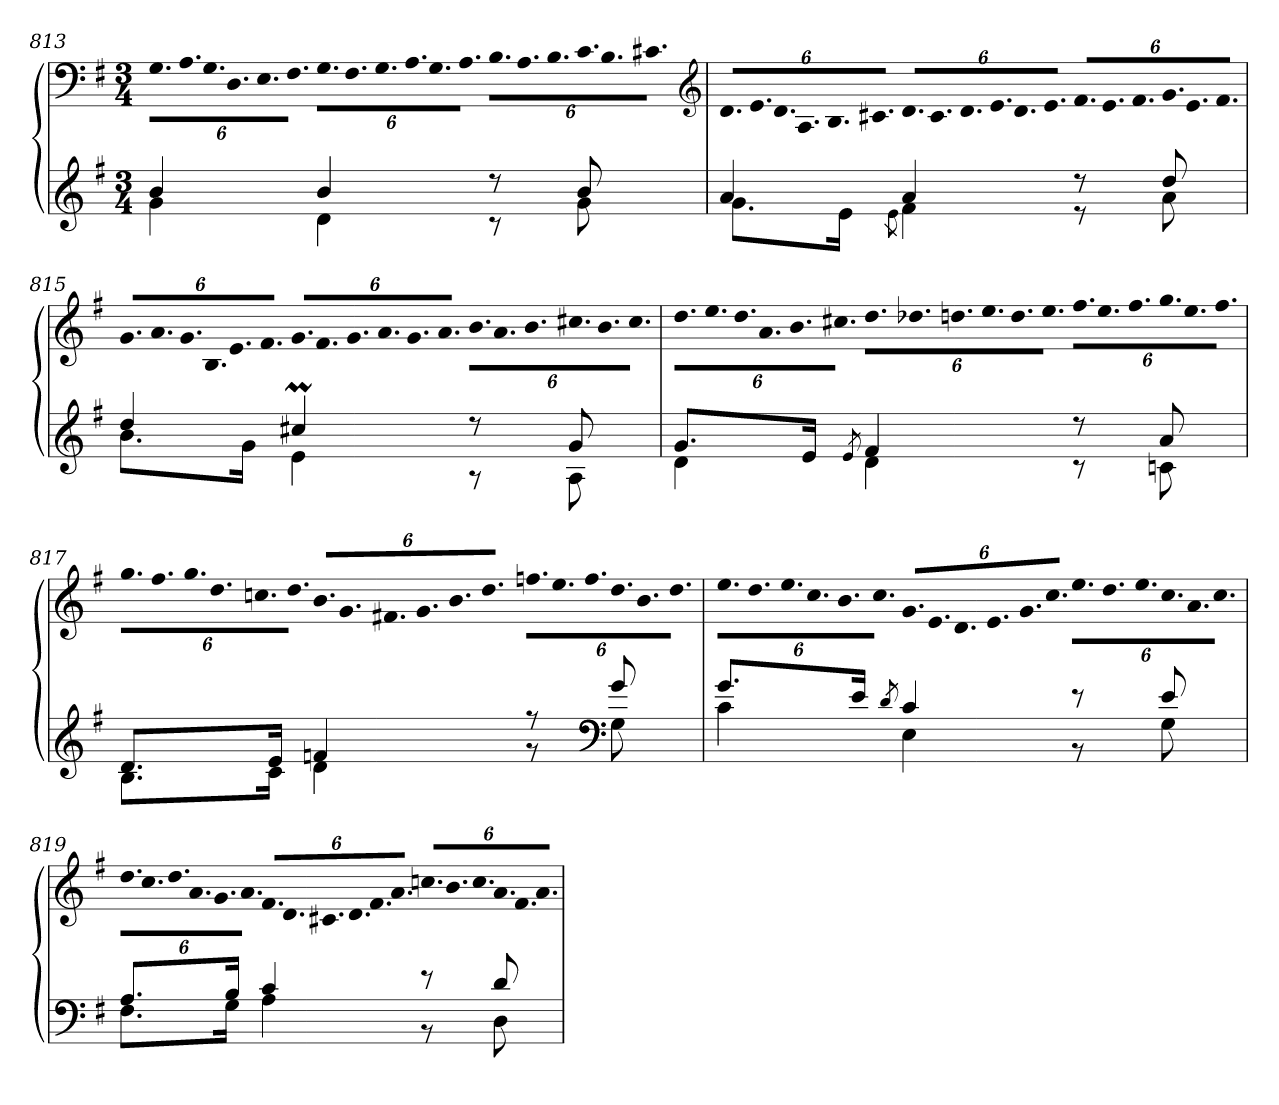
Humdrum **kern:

**kern	**kern
*part1	*part1
*staff2	*staff1
!!LO:PB:g=z
*clefG2	*clefF4
*k[f#]	*k[f#]
*G:	*G:
*M3/4	*M3/4
*MM100	*MM100
=813	=813
*^	*
!	!	!LO:N:vis=32.
4b/	4g\	24G\LL
!	!	!LO:N:vis=32.
.	.	24A\
!	!	!LO:N:vis=32.
.	.	24G\
!	!	!LO:N:vis=32.
.	.	24D\
!	!	!LO:N:vis=32.
.	.	24E\
!	!	!LO:N:vis=32.
.	.	24F#\JJ
!	!	!LO:N:vis=32.
4b/	4d\	24G\LL
!	!	!LO:N:vis=32.
.	.	24F#\
!	!	!LO:N:vis=32.
.	.	24G\
!	!	!LO:N:vis=32.
.	.	24A\
!	!	!LO:N:vis=32.
.	.	24G\
!	!	!LO:N:vis=32.
.	.	24A\JJ
!	!	!LO:N:vis=32.
8r	8r	24B\LL
!	!	!LO:N:vis=32.
.	.	24A\
!	!	!LO:N:vis=32.
.	.	24B\
!	!	!LO:N:vis=32.
8b/	8g\	24c\
!	!	!LO:N:vis=32.
.	.	24B\
!	!	!LO:N:vis=32.
.	.	24c#X\JJ
*	*	*clefG2
=814	=814	=814
!	!	!LO:N:vis=32.
4a/	8.g\L	24d/LL
!	!	!LO:N:vis=32.
.	.	24e/
!	!	!LO:N:vis=32.
.	.	24d/
!	!	!LO:N:vis=32.
.	.	24A/
!	!	!LO:N:vis=32.
.	.	24B/
.	16e\Jk	.
!	!	!LO:N:vis=32.
.	.	24c#X/JJ
.	8qe\	.
!	!	!LO:N:vis=32.
4a/	4f#\	24d/LL
!	!	!LO:N:vis=32.
.	.	24c#/
!	!	!LO:N:vis=32.
.	.	24d/
!	!	!LO:N:vis=32.
.	.	24e/
!	!	!LO:N:vis=32.
.	.	24d/
!	!	!LO:N:vis=32.
.	.	24e/JJ
!	!	!LO:N:vis=32.
8r	8r	24f#/LL
!	!	!LO:N:vis=32.
.	.	24e/
!	!	!LO:N:vis=32.
.	.	24f#/
!	!	!LO:N:vis=32.
8dd/	8a\	24g/
!	!	!LO:N:vis=32.
.	.	24e/
!	!	!LO:N:vis=32.
.	.	24f#/JJ
!!LO:LB:g=z
=815	=815	=815
!	!	!LO:N:vis=32.
4dd/	8.b\L	24g/LL
!	!	!LO:N:vis=32.
.	.	24a/
!	!	!LO:N:vis=32.
.	.	24g/
!	!	!LO:N:vis=32.
.	.	24B/
!	!	!LO:N:vis=32.
.	.	24e/
.	16g\Jk	.
!	!	!LO:N:vis=32.
.	.	24f#/JJ
!	!	!LO:N:vis=32.
4cc#Xm/	4e\	24g/LL
!	!	!LO:N:vis=32.
.	.	24f#/
!	!	!LO:N:vis=32.
.	.	24g/
!	!	!LO:N:vis=32.
.	.	24a/
!	!	!LO:N:vis=32.
.	.	24g/
!	!	!LO:N:vis=32.
.	.	24a/JJ
!	!	!LO:N:vis=32.
8r	8r	24b\LL
!	!	!LO:N:vis=32.
.	.	24a\
!	!	!LO:N:vis=32.
.	.	24b\
!	!	!LO:N:vis=32.
8g/	8A\	24cc#X\
!	!	!LO:N:vis=32.
.	.	24b\
!	!	!LO:N:vis=32.
.	.	24cc#\JJ
=816	=816	=816
!	!	!LO:N:vis=32.
8.g/L	4d\	24dd\LL
!	!	!LO:N:vis=32.
.	.	24ee\
!	!	!LO:N:vis=32.
.	.	24dd\
!	!	!LO:N:vis=32.
.	.	24a\
!	!	!LO:N:vis=32.
.	.	24b\
16e/Jk	.	.
!	!	!LO:N:vis=32.
.	.	24cc#X\JJ
8qe/	.	.
!	!	!LO:N:vis=32.
4f#/	4d\	24dd\LL
!	!	!LO:N:vis=32.
.	.	24dd-X\
!	!	!LO:N:vis=32.
.	.	24ddn\
!	!	!LO:N:vis=32.
.	.	24ee\
!	!	!LO:N:vis=32.
.	.	24dd\
!	!	!LO:N:vis=32.
.	.	24ee\JJ
!	!	!LO:N:vis=32.
8r	8r	24ff#\LL
!	!	!LO:N:vis=32.
.	.	24ee\
!	!	!LO:N:vis=32.
.	.	24ff#\
!	!	!LO:N:vis=32.
8a/	8cn\	24gg\
!	!	!LO:N:vis=32.
.	.	24ee\
!	!	!LO:N:vis=32.
.	.	24ff#\JJ
=817	=817	=817
!	!	!LO:N:vis=32.
8.d/L	8.B\L	24gg\LL
!	!	!LO:N:vis=32.
.	.	24ff#\
!	!	!LO:N:vis=32.
.	.	24gg\
!	!	!LO:N:vis=32.
.	.	24dd\
!	!	!LO:N:vis=32.
.	.	24ccn\
16e/Jk	16c\Jk	.
!	!	!LO:N:vis=32.
.	.	24dd\JJ
!	!	!LO:N:vis=32.
4fn/	4d\	24b/LL
!	!	!LO:N:vis=32.
.	.	24g/
!	!	!LO:N:vis=32.
.	.	24f#X/
!	!	!LO:N:vis=32.
.	.	24g/
!	!	!LO:N:vis=32.
.	.	24b/
!	!	!LO:N:vis=32.
.	.	24dd/JJ
!	!	!LO:N:vis=32.
8r	8r	24ffn\LL
!	!	!LO:N:vis=32.
.	.	24ee\
!	!	!LO:N:vis=32.
.	.	24ff\
*clefF4	*	*
!	!	!LO:N:vis=32.
8g/	8G\	24dd\
!	!	!LO:N:vis=32.
.	.	24b\
!	!	!LO:N:vis=32.
.	.	24dd\JJ
!!LO:LB:g=z
=818	=818	=818
!	!	!LO:N:vis=32.
8.g/L	4c\	24ee\LL
!	!	!LO:N:vis=32.
.	.	24dd\
!	!	!LO:N:vis=32.
.	.	24ee\
!	!	!LO:N:vis=32.
.	.	24cc\
!	!	!LO:N:vis=32.
.	.	24b\
16e/Jk	.	.
!	!	!LO:N:vis=32.
.	.	24cc\JJ
8qd/	.	.
!	!	!LO:N:vis=32.
4c/	4E\	24g/LL
!	!	!LO:N:vis=32.
.	.	24e/
!	!	!LO:N:vis=32.
.	.	24d/
!	!	!LO:N:vis=32.
.	.	24e/
!	!	!LO:N:vis=32.
.	.	24g/
!	!	!LO:N:vis=32.
.	.	24cc/JJ
!	!	!LO:N:vis=32.
8r	8r	24ee\LL
!	!	!LO:N:vis=32.
.	.	24dd\
!	!	!LO:N:vis=32.
.	.	24ee\
!	!	!LO:N:vis=32.
8e/	8G\	24cc\
!	!	!LO:N:vis=32.
.	.	24a\
!	!	!LO:N:vis=32.
.	.	24cc\JJ
=819	=819	=819
!	!	!LO:N:vis=32.
8.A/L	8.F#\L	24dd\LL
!	!	!LO:N:vis=32.
.	.	24cc\
!	!	!LO:N:vis=32.
.	.	24dd\
!	!	!LO:N:vis=32.
.	.	24a\
!	!	!LO:N:vis=32.
.	.	24g\
16B/Jk	16G\Jk	.
!	!	!LO:N:vis=32.
.	.	24a\JJ
!	!	!LO:N:vis=32.
4c/	4A\	24f#/LL
!	!	!LO:N:vis=32.
.	.	24d/
!	!	!LO:N:vis=32.
.	.	24c#X/
!	!	!LO:N:vis=32.
.	.	24d/
!	!	!LO:N:vis=32.
.	.	24f#/
!	!	!LO:N:vis=32.
.	.	24a/JJ
!	!	!LO:N:vis=32.
8r	8r	24ccn/LL
!	!	!LO:N:vis=32.
.	.	24b/
!	!	!LO:N:vis=32.
.	.	24cc/
!	!	!LO:N:vis=32.
8d/	8D\	24a/
!	!	!LO:N:vis=32.
.	.	24f#/
!	!	!LO:N:vis=32.
.	.	24a/JJ
*v	*v	*
=	=
*-	*-
